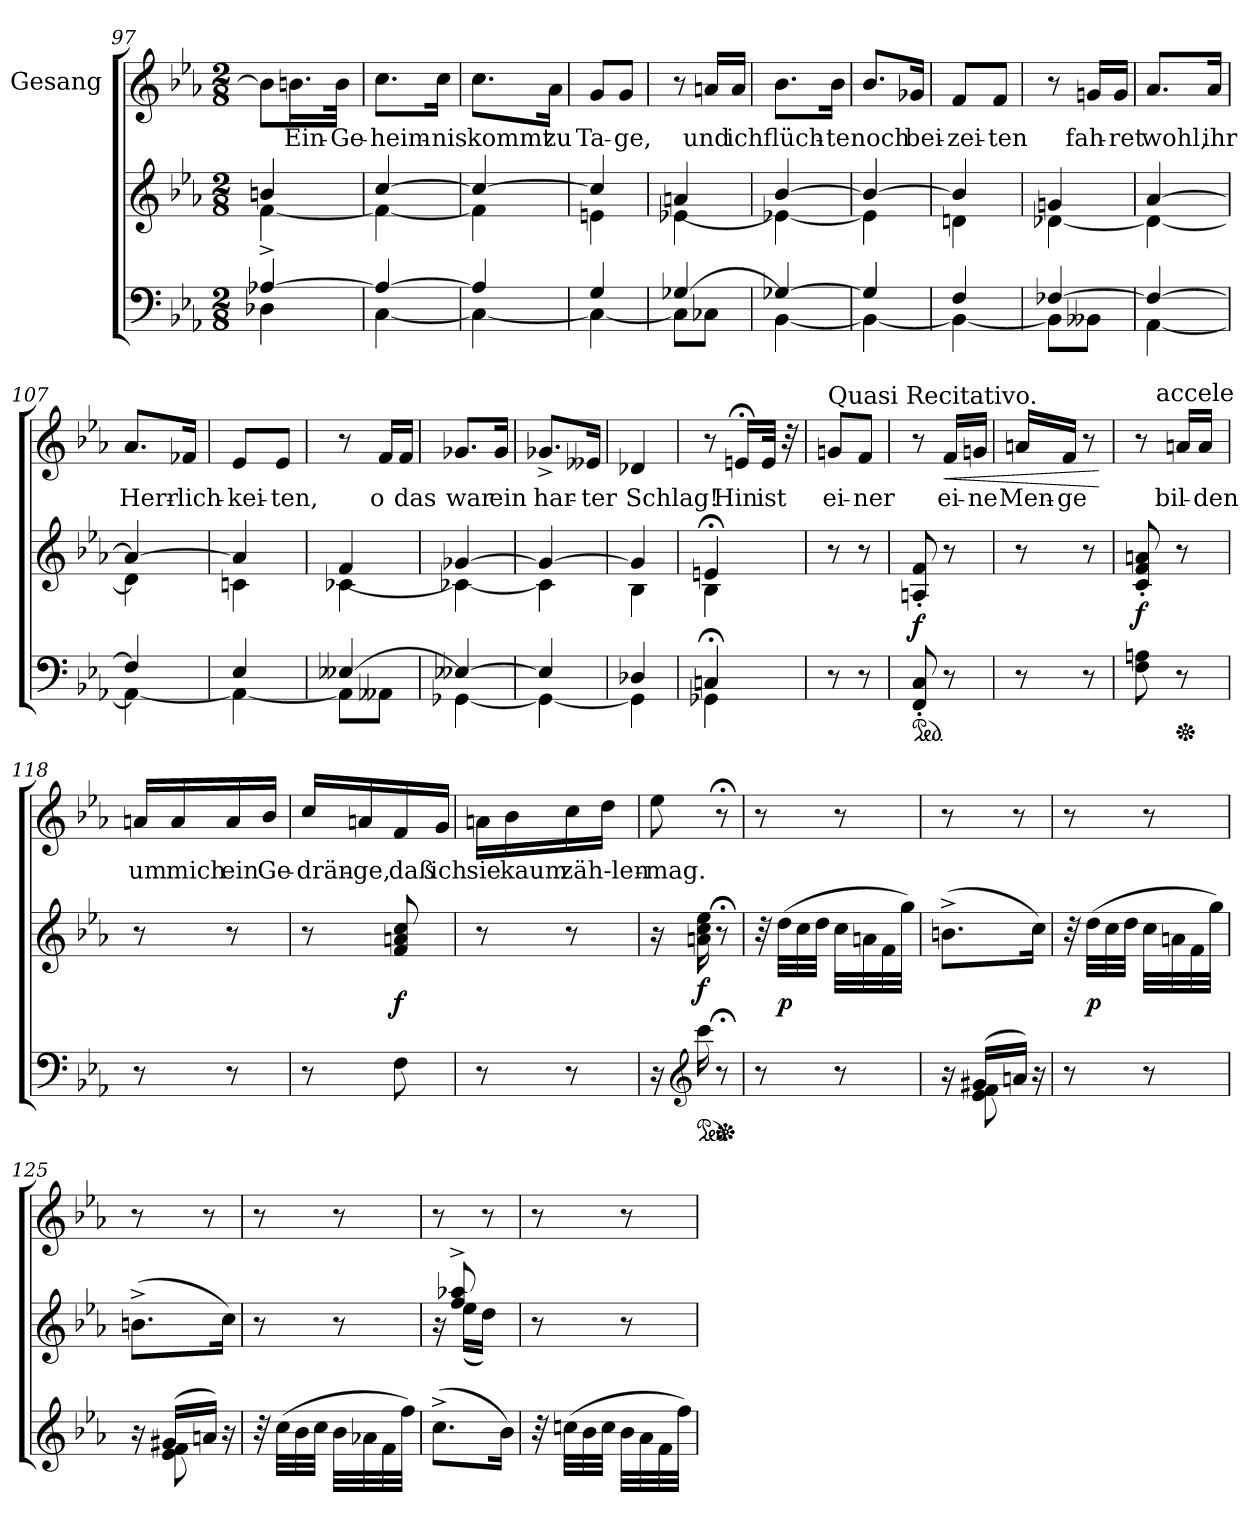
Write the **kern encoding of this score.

**kern	**kern	**dynam	**kern	**text	**dynam
*part2	*part2	*part2	*part1	*part1	*part1
*staff3	*staff2	*staff2/3	*staff1	*staff1	*staff1
*	*	*	*I"Gesang	*	*
*clefF4	*clefG2	*	*clefG2	*	*
*k[b-e-a-]	*k[b-e-a-]	*	*k[b-e-a-]	*	*
*M2/8	*M2/8	*	*M2/8	*	*
=97	=97	=97	=97	=97	=97
*^	*^	*	*	*	*
[4A-X/	4D-X\	4bn/	[4f^\	.	8bn\L]	.	.
.	.	.	.	.	16.b\L	Ein-	.
.	.	.	.	.	32b\JJk	Ge-	.
=98	=98	=98	=98	=98	=98	=98	=98
4A-/_	[4C\	[4cc/	4f\_	.	8.cc\L	-heim-	.
.	.	.	.	.	16cc\Jk	-nis	.
=99	=99	=99	=99	=99	=99	=99	=99
4A-/]	4C\_	4cc/_	4f\]	.	8.cc\L	-kommt	.
.	.	.	.	.	16a-\Jk	zu	.
=100	=100	=100	=100	=100	=100	=100	=100
4G/	4C\_	4cc/]	4en\	.	8g/L	Ta-	.
.	.	.	.	.	8g/J	-ge,	.
=101	=101	=101	=101	=101	=101	=101	=101
[4G-X/	8CL]	4an/	[4e-X\	.	8r	.	.
.	8C-X\J	.	.	.	16an/LL	-und	.
.	.	.	.	.	16a/JJ	ich	.
!!LO:LB:g=z
=102	=102	=102	=102	=102	=102	=102	=102
4G-X/_	[4BB-\	[4b-/	4e-X\_	.	8.b-\L	flüch-	.
.	.	.	.	.	16b-\Jk	-te	.
=103	=103	=103	=103	=103	=103	=103	=103
4G-/]	4BB-\_	4b-/_	4e-\]	.	8.b-/L	noch	.
.	.	.	.	.	16g-X/Jk	bei-	.
=104	=104	=104	=104	=104	=104	=104	=104
4F/	4BB-\_	4b-/]	4dn\	.	8f/L	-zei-	.
.	.	.	.	.	8f/J	-ten	.
=105	=105	=105	=105	=105	=105	=105	=105
[4F-X/	8BB-L]	4gn/	[4d-X\	.	8r	.	.
.	8BB--X\J	.	.	.	16gn/LL	fah-	.
.	.	.	.	.	16g/JJ	-ret	.
=106	=106	=106	=106	=106	=106	=106	=106
4F-/_	[4AA-\	[4a-/	4d-\_	.	8.a-/L	wohl,	.
.	.	.	.	.	16a-/Jk	ihr	.
=107	=107	=107	=107	=107	=107	=107	=107
4F-/]	4AA-\_	4a-/_	4d-\]	.	8.a-/L	Herr-	.
.	.	.	.	.	16f-X/Jk	-lich-	.
=108	=108	=108	=108	=108	=108	=108	=108
4E-/	4AA-\_	4a-/]	4cn\	.	8e-/L	-kei-	.
.	.	.	.	.	8e-/J	-ten,	.
=109	=109	=109	=109	=109	=109	=109	=109
[4E--X/	8AA-L]	4f/	[4c-X\	.	8r	.	.
.	8AA--X\J	.	.	.	16f/LL	o	.
.	.	.	.	.	16f/JJ	das	.
!!LO:LB:g=z
=110	=110	=110	=110	=110	=110	=110	=110
4E--X/_	[4GG-X\	[4g-X/	4c-X\_	.	8.g-X/L	war	.
.	.	.	.	.	16g-/Jk	ein	.
=111	=111	=111	=111	=111	=111	=111	=111
4E--/]	4GG-\_	4g-/_	4c-\]	.	8.g-X^/L	har-	.
.	.	.	.	.	16e--X/Jk	-ter	.
=112	=112	=112	=112	=112	=112	=112	=112
4D-X/	4GG-\]	4g-/]	4B-\	.	4d-X/	Schlag!	.
=113	=113	=113	=113	=113	=113	=113	=113
4Cn;</	4GG-X\	4en;</	4B-\	.	8r	.	.
.	.	.	.	.	16en;</LL	Hin	.
.	.	.	.	.	32e/JJk	ist	.
.	.	.	.	.	32r	.	.
*v	*v	*	*	*	*	*	*
*	*v	*v	*	*	*	*
=114	=114	=114	=114	=114	=114
!	!	!	!LO:TX:a:t=Quasi Recitativo.	!	!
8r	8r	.	8gn/L	ei-	.
8r	8r	.	8f/J	-ner	.
=115	=115	=115	=115	=115	=115
*ped	*	*	*	*	*
!	!	!LO:DY:c=2	!	!	!
8FF'/ 8C'/	8An'/ 8f'/	f	8r	.	.
!	!	!	!	!	!LO:HP:b
8r	8r	.	16f/LL	ei-	<
.	.	.	16gn/JJ	-ne	.
=116	=116	=116	=116	=116	=116
8r	8r	.	16an/LL	Men-	.
.	.	.	16f/JJ	-ge	.
8r	8r	.	8r	.	.
.	.	.	.	.	[
=117	=117	=117	=117	=117	=117
*	*	*	*^	*	*
8F\ 8An\	8c'/ 8f'/ 8an'/	f	8r	16ryy	.	.
!	!	!	!	!LO:TX:a:t=accele	!	!
.	.	.	.	8.ryy	.	.
*Xped	*	*	*	*	*	*
8r	8r	.	16an/LL	.	bil-	.
.	.	.	16a/JJ	.	-den	.
!!LO:LB:g=z
=118	=118	=118	=118	=118	=118	=118
!	!	!	!LO:TX:a:t=rando	!	!	!
*	*	*	*v	*v	*	*
8r	8r	.	16an/LL	-um	.
.	.	.	16a/	mich	.
8r	8r	.	16a/	ein	.
.	.	.	16b-/JJ	Ge-	.
=119	=119	=119	=119	=119	=119
8r	8r	.	16cc/LL	-drän-	.
.	.	.	16an/	-ge,	.
8F\	8f/ 8an/ 8cc/	f	16f/	-daß	.
.	.	.	16g/JJ	-ich	.
=120	=120	=120	=120	=120	=120
8r	8r	.	16an\LL	sie	.
.	.	.	16b-\	kaum	.
8r	8r	.	16cc\	zäh-len-	.
.	.	.	16dd\JJ	.	.
=121	=121	=121	=121	=121	=121
16r	16r	.	8ee-\	-mag.	.
*clefG2	*	*	*	*	*
*ped	*	*	*	*	*
16ccc\	16an\ 16cc\ 16ee-\	f	.	.	.
*Xped	*	*	*	*	*
8r;<	8r;<	.	8r;<	.	.
=122	=122	=122	=122	=122	=122
8r	32r	.	8r	.	.
.	(32ddLLL	p	.	.	.
.	32cc	.	.	.	.
.	32ddJJJ	.	.	.	.
8r	32ccLLL	.	8r	.	.
.	32an	.	.	.	.
.	32f	.	.	.	.
.	32ggJJJ)	.	.	.	.
=123	=123	=123	=123	=123	=123
*^	*	*	*	*	*
16r	16ryy	(8.bn^L	.	8r	.	.
(16g#XLL	8e-\ 8f\	.	.	.	.	.
16an/JJ)	.	.	.	8r	.	.
16r	16ryy	16ccJk)	.	.	.	.
*v	*v	*	*	*	*	*
!!LO:LB:g=z
=124	=124	=124	=124	=124	=124
8r	32r	.	8r	.	.
.	(32ddLLL	p	.	.	.
.	32cc	.	.	.	.
.	32ddJJJ	.	.	.	.
8r	32ccLLL	.	8r	.	.
.	32an	.	.	.	.
.	32f	.	.	.	.
.	32ggJJJ)	.	.	.	.
=125	=125	=125	=125	=125	=125
*^	*	*	*	*	*
16r	16ryy	(8.bn^L	.	8r	.	.
(16g#XLL	8e-\ 8f\	.	.	.	.	.
16an/JJ)	.	.	.	8r	.	.
16r	16ryy	16ccJk)	.	.	.	.
*v	*v	*	*	*	*	*
=126	=126	=126	=126	=126	=126
32r	8r	.	8r	.	.
(32ccLLL	.	.	.	.	.
32b-	.	.	.	.	.
32ccJJJ	.	.	.	.	.
32b-LLL	8r	.	8r	.	.
32a-X	.	.	.	.	.
32f	.	.	.	.	.
32ffJJJ)	.	.	.	.	.
=127	=127	=127	=127	=127	=127
*	*^	*	*	*	*
(8.cc^L	16ryy	16r	.	8r	.	.
.	8ff^/ 8aa-X^/	(16ee-LL	.	.	.	.
.	.	16ddJJ)	.	8r	.	.
16b-Jk)	16ryy	16ryy	.	.	.	.
*	*v	*v	*	*	*	*
=128	=128	=128	=128	=128	=128
32r	8r	.	8r	.	.
(32ccnLLL	.	.	.	.	.
32b-	.	.	.	.	.
32ccJJJ	.	.	.	.	.
32b-LLL	8r	.	8r	.	.
32a-	.	.	.	.	.
32f	.	.	.	.	.
32ffJJJ)	.	.	.	.	.
=	=	=	=	=	=
*-	*-	*-	*-	*-	*-
